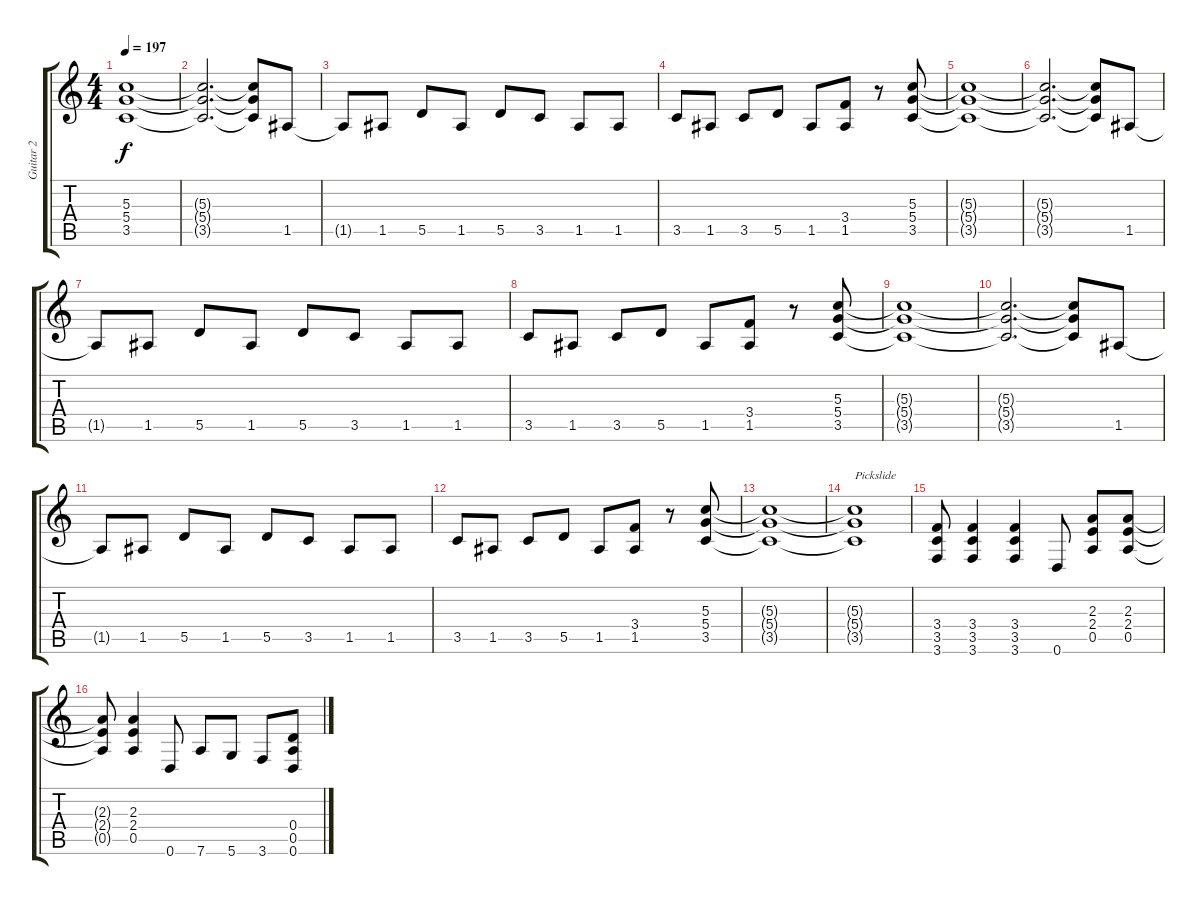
\track ("Guitar 2" "Guitar 2") {instrument distortionguitar}
\staff {score tabs}
\tuning (E4 B3 G3 D3 A2 D2) {hide}
\ts (4 4)
\tempo 197
\clef g2
\ks c
(5.3{t} 5.4{t} 3.5{t}).1{dy f} |
(5.3{t} 5.4{t} 3.5{t}).2{d} (5.3{t} 5.4{t} 3.5{t}).8 1.5.8 |
1.5{t}.8 1.5.8 5.5.8 1.5.8 5.5.8 3.5.8 1.5.8 1.5.8 |
3.5.8 1.5.8 3.5.8 5.5.8 1.5.8 (3.4 1.5).8 r.8 (5.3 5.4 3.5).8 |
(5.3{t} 5.4{t} 3.5{t}).1 |
(5.3{t} 5.4{t} 3.5{t}).2{d} (5.3{t} 5.4{t} 3.5{t}).8 1.5.8 |
1.5{t}.8 1.5.8 5.5.8 1.5.8 5.5.8 3.5.8 1.5.8 1.5.8 |
3.5.8 1.5.8 3.5.8 5.5.8 1.5.8 (3.4 1.5).8 r.8 (5.3 5.4 3.5).8 |
(5.3{t} 5.4{t} 3.5{t}).1 |
(5.3{t} 5.4{t} 3.5{t}).2{d} (5.3{t} 5.4{t} 3.5{t}).8 1.5.8 |
1.5{t}.8 1.5.8 5.5.8 1.5.8 5.5.8 3.5.8 1.5.8 1.5.8 |
3.5.8 1.5.8 3.5.8 5.5.8 1.5.8 (3.4 1.5).8 r.8 (5.3 5.4 3.5).8 |
(5.3{t} 5.4{t} 3.5{t}).1 |
(5.3{t} 5.4{t} 3.5{t}).1{txt "Pickslide"} |
(3.4 3.5 3.6).8 (3.4 3.5 3.6).4 (3.4 3.5 3.6).4 0.6.8 (2.3 2.4 0.5).8 (2.3 2.4 0.5).8 |
(2.3{t} 2.4{t} 0.5{t}).8 (2.3 2.4 0.5).4 0.6.8 7.6.8 5.6.8 3.6.8 (0.4 0.5 0.6).8
